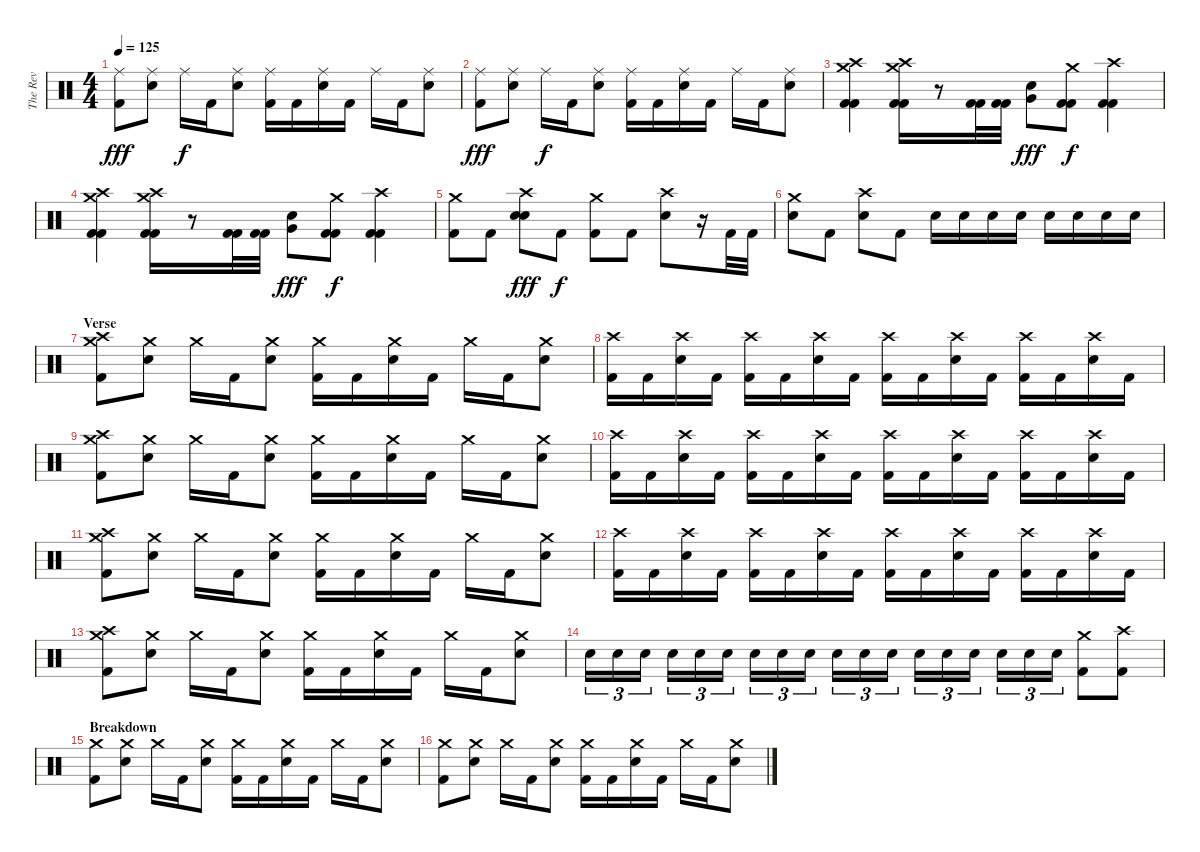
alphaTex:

\track ("The Rev" "The Rev") {instrument percussion}
\staff {score}
\articulation defaults
\ts (4 4)
\tempo 125
\clef neutral
\ks c
("Ride (middle)" "Kick (hit) 2").8{dy fff} ("Ride (middle)" "Electric Snare (hit)").8 "Ride (middle)".16{dy f} "Kick (hit) 2".16 ("Ride (middle)" "Electric Snare (hit)").8 ("Ride (middle)" "Kick (hit) 2").16 "Kick (hit) 2".16 ("Ride (middle)" "Electric Snare (hit)").16 "Kick (hit) 2".16 "Ride (middle)".16 "Kick (hit) 2".16 ("Ride (middle)" "Electric Snare (hit)").8 |
("Ride (middle)" "Kick (hit) 2").8{dy fff} ("Ride (middle)" "Electric Snare (hit)").8 "Ride (middle)".16{dy f} "Kick (hit) 2".16 ("Ride (middle)" "Electric Snare (hit)").8 ("Ride (middle)" "Kick (hit) 2").16 "Kick (hit) 2".16 ("Ride (middle)" "Electric Snare (hit)").16 "Kick (hit) 2".16 "Ride (middle)".16 "Kick (hit) 2".16 ("Ride (middle)" "Electric Snare (hit)").8 |
("Crash high (hit)" "Crash medium (hit)" "Kick (hit) 2" "Kick (hit) 2").4 ("Crash high (hit)" "Crash medium (hit)" "Kick (hit) 2" "Kick (hit) 2").16 r.8 ("Kick (hit) 2" "Kick (hit) 2").32 ("Kick (hit) 2" "Kick (hit) 2").32 ("Electric Snare (hit)" "Very Low Tom (hit)").8{dy fff} ("Crash medium (hit)" "Kick (hit) 2" "Kick (hit) 2").8{dy f} ("Crash high (hit)" "Kick (hit) 2" "Kick (hit) 2").4 |
("Crash high (hit)" "Crash medium (hit)" "Kick (hit) 2" "Kick (hit) 2").4 ("Crash high (hit)" "Crash medium (hit)" "Kick (hit) 2" "Kick (hit) 2").16 r.8 ("Kick (hit) 2" "Kick (hit) 2").32 ("Kick (hit) 2" "Kick (hit) 2").32 ("Electric Snare (hit)" "Very Low Tom (hit)").8{dy fff} ("Crash medium (hit)" "Kick (hit) 2" "Kick (hit) 2").8{dy f} ("Crash high (hit)" "Kick (hit) 2" "Kick (hit) 2").4 |
("Crash medium (hit)" "Kick (hit) 2").8 "Kick (hit) 2".8 ("Crash high (hit)" "Electric Snare (hit)" "Electric Snare (hit)").8{dy fff} "Kick (hit) 2".8{dy f} ("Crash medium (hit)" "Kick (hit) 2").8 "Kick (hit) 2".8 ("Crash high (hit)" "Electric Snare (hit)").8 r.16 "Kick (hit) 2".32 "Kick (hit) 2".32 |
("Crash medium (hit)" "Electric Snare (hit)").8 "Kick (hit) 2".8 ("Crash high (hit)" "Electric Snare (hit)").8 "Kick (hit) 2".8 "Electric Snare (hit)".16 "Electric Snare (hit)".16 "Electric Snare (hit)".16 "Electric Snare (hit)".16 "Electric Snare (hit)".16 "Electric Snare (hit)".16 "Electric Snare (hit)".16 "Electric Snare (hit)".16 |
\section ("" "Verse")
("Crash high (hit)" "Crash medium (hit)" "Kick (hit) 2").8 ("Crash medium (hit)" "Electric Snare (hit)").8 "Crash medium (hit)".16 "Kick (hit) 2".16 ("Crash medium (hit)" "Electric Snare (hit)").8 ("Crash medium (hit)" "Kick (hit) 2").16 "Kick (hit) 2".16 ("Crash medium (hit)" "Electric Snare (hit)").16 "Kick (hit) 2".16 "Crash medium (hit)".16 "Kick (hit) 2".16 ("Crash medium (hit)" "Electric Snare (hit)").8 |
("Crash high (hit)" "Kick (hit) 2").16 "Kick (hit) 2".16 ("Crash high (hit)" "Electric Snare (hit)").16 "Kick (hit) 2".16 ("Crash high (hit)" "Kick (hit) 2").16 "Kick (hit) 2".16 ("Crash high (hit)" "Electric Snare (hit)").16 "Kick (hit) 2".16 ("Crash high (hit)" "Kick (hit) 2").16 "Kick (hit) 2".16 ("Crash high (hit)" "Electric Snare (hit)").16 "Kick (hit) 2".16 ("Crash high (hit)" "Kick (hit) 2").16 "Kick (hit) 2".16 ("Crash high (hit)" "Electric Snare (hit)").16 "Kick (hit) 2".16 |
("Crash high (hit)" "Crash medium (hit)" "Kick (hit) 2").8 ("Crash medium (hit)" "Electric Snare (hit)").8 "Crash medium (hit)".16 "Kick (hit) 2".16 ("Crash medium (hit)" "Electric Snare (hit)").8 ("Crash medium (hit)" "Kick (hit) 2").16 "Kick (hit) 2".16 ("Crash medium (hit)" "Electric Snare (hit)").16 "Kick (hit) 2".16 "Crash medium (hit)".16 "Kick (hit) 2".16 ("Crash medium (hit)" "Electric Snare (hit)").8 |
("Crash high (hit)" "Kick (hit) 2").16 "Kick (hit) 2".16 ("Crash high (hit)" "Electric Snare (hit)").16 "Kick (hit) 2".16 ("Crash high (hit)" "Kick (hit) 2").16 "Kick (hit) 2".16 ("Crash high (hit)" "Electric Snare (hit)").16 "Kick (hit) 2".16 ("Crash high (hit)" "Kick (hit) 2").16 "Kick (hit) 2".16 ("Crash high (hit)" "Electric Snare (hit)").16 "Kick (hit) 2".16 ("Crash high (hit)" "Kick (hit) 2").16 "Kick (hit) 2".16 ("Crash high (hit)" "Electric Snare (hit)").16 "Kick (hit) 2".16 |
("Crash high (hit)" "Crash medium (hit)" "Kick (hit) 2").8 ("Crash medium (hit)" "Electric Snare (hit)").8 "Crash medium (hit)".16 "Kick (hit) 2".16 ("Crash medium (hit)" "Electric Snare (hit)").8 ("Crash medium (hit)" "Kick (hit) 2").16 "Kick (hit) 2".16 ("Crash medium (hit)" "Electric Snare (hit)").16 "Kick (hit) 2".16 "Crash medium (hit)".16 "Kick (hit) 2".16 ("Crash medium (hit)" "Electric Snare (hit)").8 |
("Crash high (hit)" "Kick (hit) 2").16 "Kick (hit) 2".16 ("Crash high (hit)" "Electric Snare (hit)").16 "Kick (hit) 2".16 ("Crash high (hit)" "Kick (hit) 2").16 "Kick (hit) 2".16 ("Crash high (hit)" "Electric Snare (hit)").16 "Kick (hit) 2".16 ("Crash high (hit)" "Kick (hit) 2").16 "Kick (hit) 2".16 ("Crash high (hit)" "Electric Snare (hit)").16 "Kick (hit) 2".16 ("Crash high (hit)" "Kick (hit) 2").16 "Kick (hit) 2".16 ("Crash high (hit)" "Electric Snare (hit)").16 "Kick (hit) 2".16 |
("Crash high (hit)" "Crash medium (hit)" "Kick (hit) 2").8 ("Crash medium (hit)" "Electric Snare (hit)").8 "Crash medium (hit)".16 "Kick (hit) 2".16 ("Crash medium (hit)" "Electric Snare (hit)").8 ("Crash medium (hit)" "Kick (hit) 2").16 "Kick (hit) 2".16 ("Crash medium (hit)" "Electric Snare (hit)").16 "Kick (hit) 2".16 "Crash medium (hit)".16 "Kick (hit) 2".16 ("Crash medium (hit)" "Electric Snare (hit)").8 |
"Electric Snare (hit)".16{tu (3 2)} "Electric Snare (hit)".16{tu (3 2)} "Electric Snare (hit)".16{tu (3 2)} "Electric Snare (hit)".16{tu (3 2)} "Electric Snare (hit)".16{tu (3 2)} "Electric Snare (hit)".16{tu (3 2)} "Electric Snare (hit)".16{tu (3 2)} "Electric Snare (hit)".16{tu (3 2)} "Electric Snare (hit)".16{tu (3 2)} "Electric Snare (hit)".16{tu (3 2)} "Electric Snare (hit)".16{tu (3 2)} "Electric Snare (hit)".16{tu (3 2)} "Electric Snare (hit)".16{tu (3 2)} "Electric Snare (hit)".16{tu (3 2)} "Electric Snare (hit)".16{tu (3 2)} "Electric Snare (hit)".16{tu (3 2)} "Electric Snare (hit)".16{tu (3 2)} "Electric Snare (hit)".16{tu (3 2)} ("Crash medium (hit)" "Kick (hit) 2").8 ("Crash high (hit)" "Kick (hit) 2").8 |
\section ("" "Breakdown")
("Crash medium (hit)" "Kick (hit) 2").8 ("Crash medium (hit)" "Electric Snare (hit)").8 "Crash medium (hit)".16 "Kick (hit) 2".16 ("Crash medium (hit)" "Electric Snare (hit)").8 ("Crash medium (hit)" "Kick (hit) 2").16 "Kick (hit) 2".16 ("Crash medium (hit)" "Electric Snare (hit)").16 "Kick (hit) 2".16 "Crash medium (hit)".16 "Kick (hit) 2".16 ("Crash medium (hit)" "Electric Snare (hit)").8 |
("Crash medium (hit)" "Kick (hit) 2").8 ("Crash medium (hit)" "Electric Snare (hit)").8 "Crash medium (hit)".16 "Kick (hit) 2".16 ("Crash medium (hit)" "Electric Snare (hit)").8 ("Crash medium (hit)" "Kick (hit) 2").16 "Kick (hit) 2".16 ("Crash medium (hit)" "Electric Snare (hit)").16 "Kick (hit) 2".16 "Crash medium (hit)".16 "Kick (hit) 2".16 ("Crash medium (hit)" "Electric Snare (hit)").8
